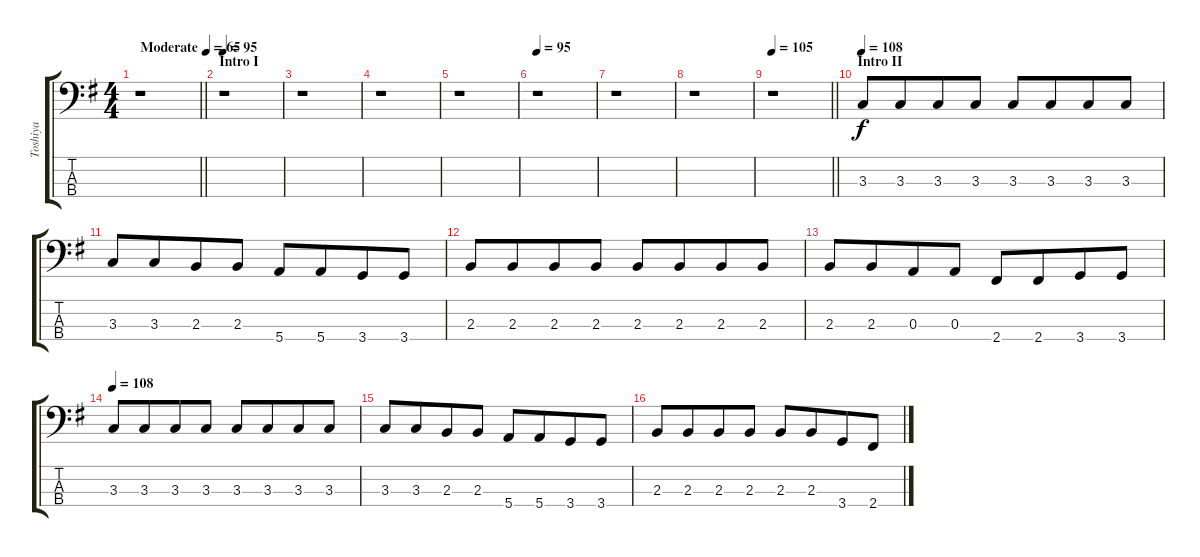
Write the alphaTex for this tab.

\track ("Toshiya" "Toshiya") {instrument electricbasspick}
\staff {score tabs}
\tuning (G2 D2 A1 E1) {hide}
\ts (4 4)
\tempo (65 "Moderate")
\clef f4
\barLineRight lightlight
\ks eminor
r.1{dy f instrument electricbasspick} |
\section ("" "Intro I")
\tempo 95
r.1 |
r.1 |
r.1 |
r.1 |
\tempo 95
r.1 |
r.1 |
r.1 |
\tempo 105
\barLineRight lightlight
r.1 |
\section ("" "Intro II")
\tempo 108
3.3.8 3.3.8{beam merge} 3.3.8 3.3.8 3.3.8 3.3.8{beam merge} 3.3.8 3.3.8 |
3.3.8 3.3.8{beam merge} 2.3.8 2.3.8 5.4.8 5.4.8{beam merge} 3.4.8 3.4.8 |
2.3.8 2.3.8{beam merge} 2.3.8 2.3.8 2.3.8 2.3.8{beam merge} 2.3.8 2.3.8 |
2.3.8 2.3.8{beam merge} 0.3.8 0.3.8 2.4.8 2.4.8{beam merge} 3.4.8 3.4.8 |
\tempo 108
3.3.8 3.3.8{beam merge} 3.3.8 3.3.8 3.3.8 3.3.8{beam merge} 3.3.8 3.3.8 |
3.3.8 3.3.8{beam merge} 2.3.8 2.3.8 5.4.8 5.4.8{beam merge} 3.4.8 3.4.8 |
2.3.8 2.3.8{beam merge} 2.3.8 2.3.8 2.3.8 2.3.8{beam merge} 3.4.8 2.4.8
